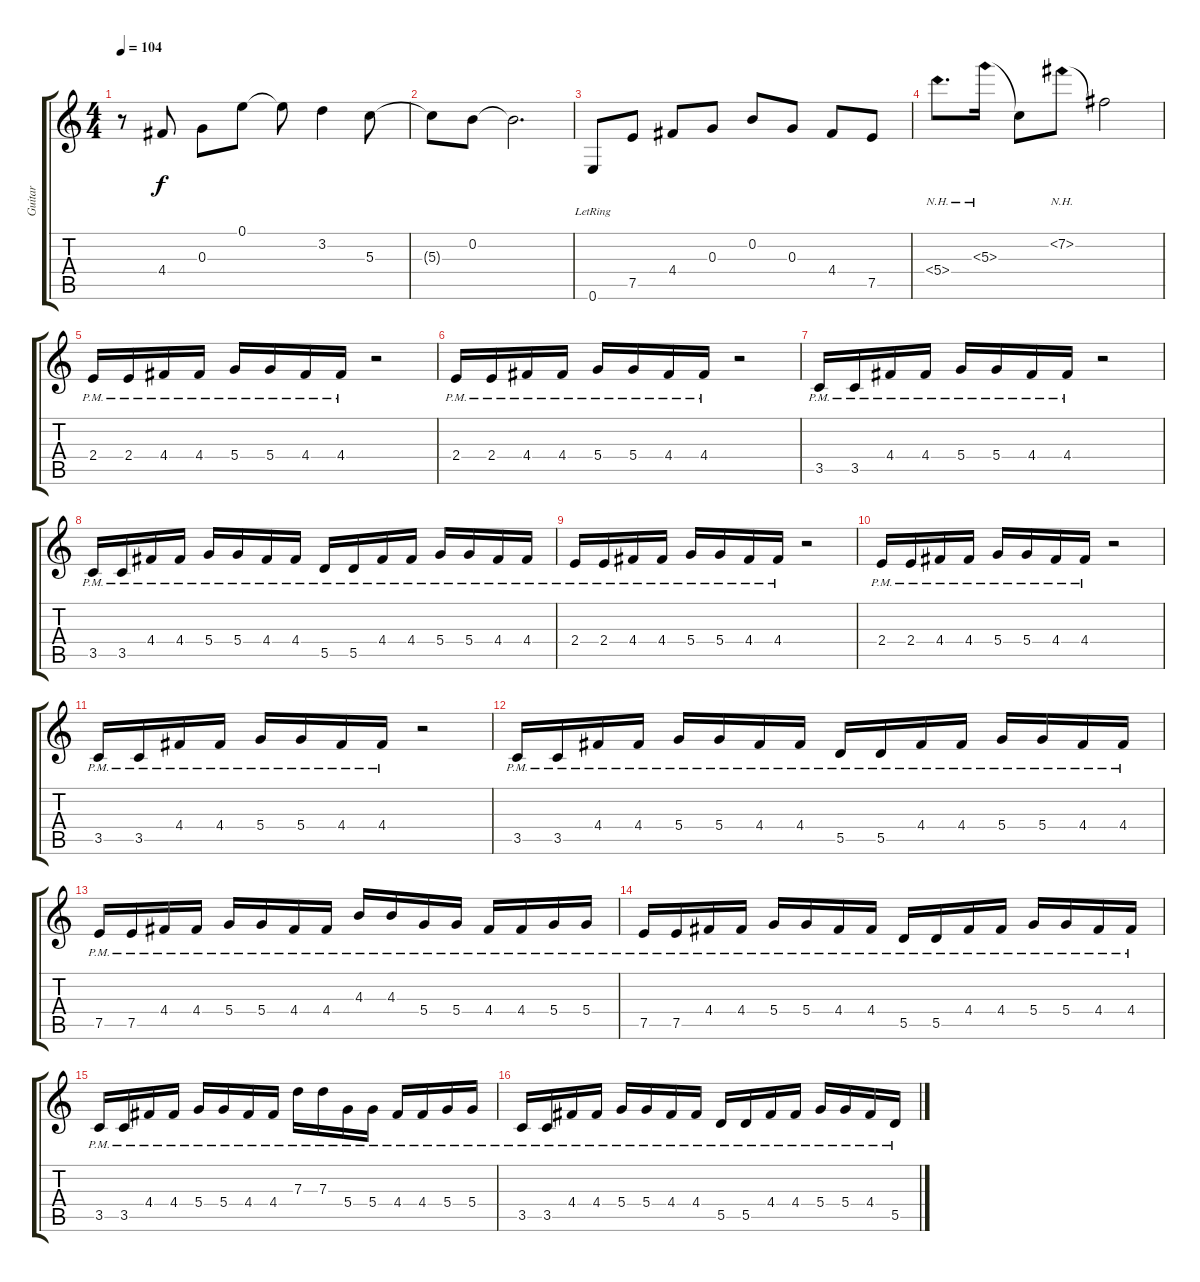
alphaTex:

\track ("Guitar" "Guitar") {instrument distortionguitar}
\staff {score tabs}
\tuning (E4 B3 G3 D3 A2 E2) {hide}
\ts (4 4)
\tempo 104
\clef g2
\ks c
r.8{dy f} 4.4.8 0.3.8 0.1.8 0.1{t}.8 3.2.4 5.3.8 |
5.3{t}.8 0.2.8 0.2{t}.2{d} |
0.6{lr}.8 7.5.8 4.4.8 0.3.8 0.2.8 0.3.8 4.4.8 7.5.8 |
5.4{nh}.8{d} 5.3{nh}.16 5.3{t}.8 7.2{nh}.8 7.2{t}.2 |
2.4{pm}.16{instrument distortionguitar} 2.4{pm}.16 4.4{pm}.16 4.4{pm}.16 5.4{pm}.16 5.4{pm}.16 4.4{pm}.16 4.4{pm}.16 r.2 |
2.4{pm}.16 2.4{pm}.16 4.4{pm}.16 4.4{pm}.16 5.4{pm}.16 5.4{pm}.16 4.4{pm}.16 4.4{pm}.16 r.2 |
3.5{pm}.16 3.5{pm}.16 4.4{pm}.16 4.4{pm}.16 5.4{pm}.16 5.4{pm}.16 4.4{pm}.16 4.4{pm}.16 r.2 |
3.5{pm}.16 3.5{pm}.16 4.4{pm}.16 4.4{pm}.16 5.4{pm}.16 5.4{pm}.16 4.4{pm}.16 4.4{pm}.16 5.5{pm}.16 5.5{pm}.16 4.4{pm}.16 4.4{pm}.16 5.4{pm}.16 5.4{pm}.16 4.4{pm}.16 4.4{pm}.16 |
2.4{pm}.16 2.4{pm}.16 4.4{pm}.16 4.4{pm}.16 5.4{pm}.16 5.4{pm}.16 4.4{pm}.16 4.4{pm}.16 r.2 |
2.4{pm}.16 2.4{pm}.16 4.4{pm}.16 4.4{pm}.16 5.4{pm}.16 5.4{pm}.16 4.4{pm}.16 4.4{pm}.16 r.2 |
3.5{pm}.16 3.5{pm}.16 4.4{pm}.16 4.4{pm}.16 5.4{pm}.16 5.4{pm}.16 4.4{pm}.16 4.4{pm}.16 r.2 |
3.5{pm}.16 3.5{pm}.16 4.4{pm}.16 4.4{pm}.16 5.4{pm}.16 5.4{pm}.16 4.4{pm}.16 4.4{pm}.16 5.5{pm}.16 5.5{pm}.16 4.4{pm}.16 4.4{pm}.16 5.4{pm}.16 5.4{pm}.16 4.4{pm}.16 4.4{pm}.16 |
7.5{pm}.16 7.5{pm}.16 4.4{pm}.16 4.4{pm}.16 5.4{pm}.16 5.4{pm}.16 4.4{pm}.16 4.4{pm}.16 4.3{pm}.16 4.3{pm}.16 5.4{pm}.16 5.4{pm}.16 4.4{pm}.16 4.4{pm}.16 5.4{pm}.16 5.4{pm}.16 |
7.5{pm}.16 7.5{pm}.16 4.4{pm}.16 4.4{pm}.16 5.4{pm}.16 5.4{pm}.16 4.4{pm}.16 4.4{pm}.16 5.5{pm}.16 5.5{pm}.16 4.4{pm}.16 4.4{pm}.16 5.4{pm}.16 5.4{pm}.16 4.4{pm}.16 4.4{pm}.16 |
3.5{pm}.16 3.5{pm}.16 4.4{pm}.16 4.4{pm}.16 5.4{pm}.16 5.4{pm}.16 4.4{pm}.16 4.4{pm}.16 7.3{pm}.16 7.3{pm}.16 5.4{pm}.16 5.4{pm}.16 4.4{pm}.16 4.4{pm}.16 5.4{pm}.16 5.4{pm}.16 |
3.5{pm}.16 3.5{pm}.16 4.4{pm}.16 4.4{pm}.16 5.4{pm}.16 5.4{pm}.16 4.4{pm}.16 4.4{pm}.16 5.5{pm}.16 5.5{pm}.16 4.4{pm}.16 4.4{pm}.16 5.4{pm}.16 5.4{pm}.16 4.4{pm}.16 5.5{pm}.16
